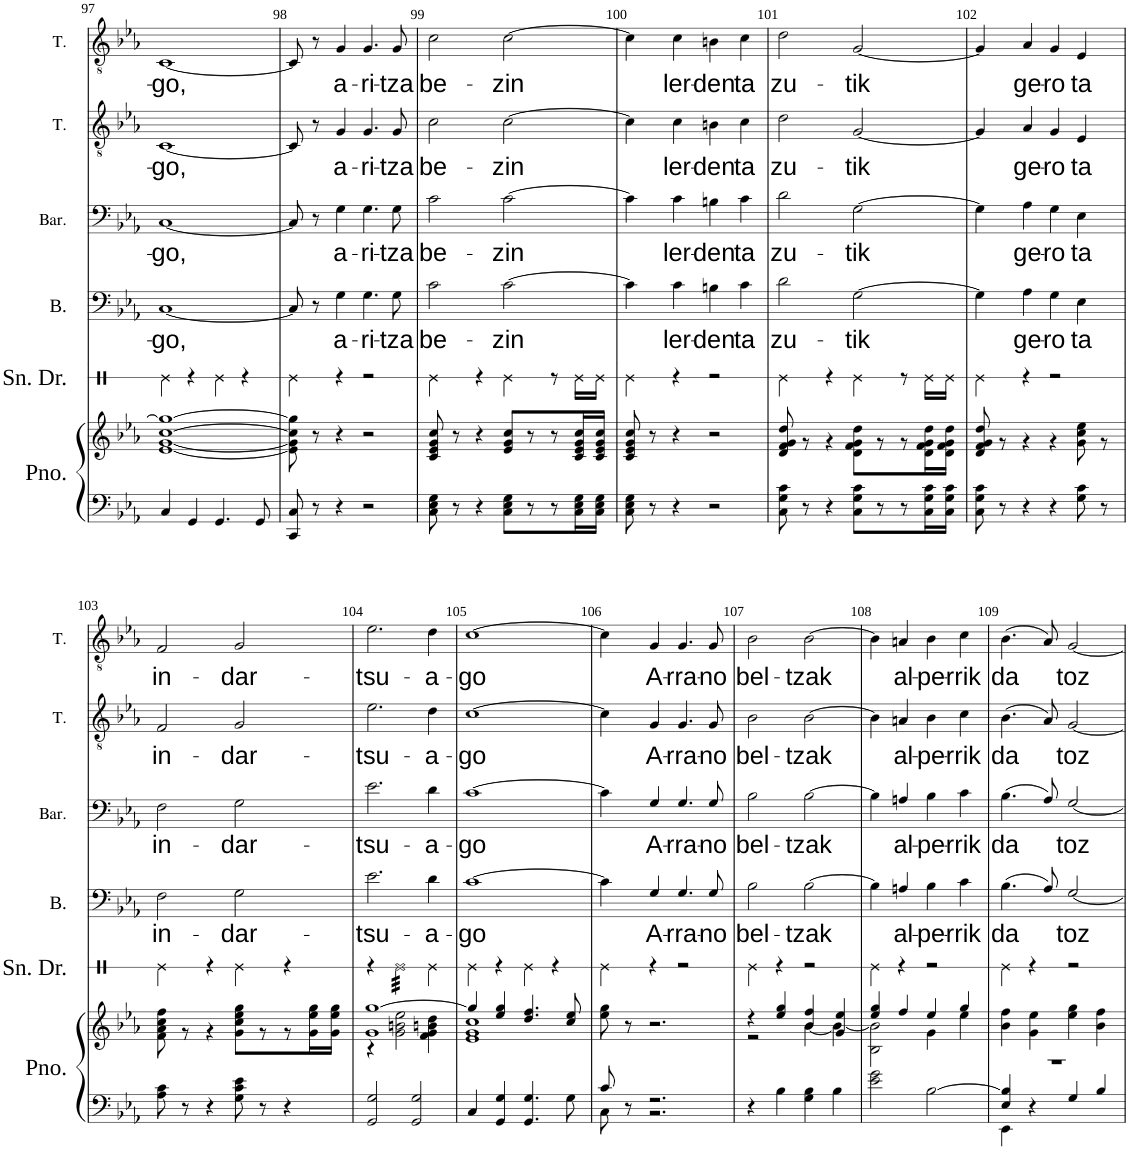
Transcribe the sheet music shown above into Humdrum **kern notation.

**kern	**kern	**kern	**text	**kern	**text	**kern	**text	**kern	**text
*part5	*part5	*part4	*part4	*part3	*part3	*part2	*part2	*part1	*part1
*staff6	*staff5	*staff4	*staff4	*staff3	*staff3	*staff2	*staff2	*staff1	*staff1
*I"Piano	*	*I"Basse	*	*I"Baryton	*	*I"Ténor	*	*I"Ténor	*
*I'Pno.	*	*I'B.	*	*I'Bar.	*	*I'T.	*	*I'T.	*
!!LO:PB:g=z
*clefF4	*clefG2	*clefF4	*	*clefF4	*	*clefGv2	*	*clefGv2	*
*k[b-e-a-]	*k[b-e-a-]	*k[b-e-a-]	*	*k[b-e-a-]	*	*k[b-e-a-]	*	*k[b-e-a-]	*
*M4/4	*M4/4	*M4/4	*	*M4/4	*	*M4/4	*	*M4/4	*
*met(c|)	*met(c|)	*met(c|)	*	*met(c|)	*	*met(c|)	*	*met(c|)	*
=97	=97	=97	=97	=97	=97	=97	=97	=97	=97
!	!	!	!LO:LY:b	!	!LO:LY:b	!	!LO:LY:b	!	!LO:LY:b
4C/	[1e- [1g [1cc 1gg_	[1C	-go,	[1C	-go,	[1C	-go,	[1C	-go,
4GG/	.	.	.	.	.	.	.	.	.
4.GG/	.	.	.	.	.	.	.	.	.
8GG/	.	.	.	.	.	.	.	.	.
=98	=98	=98	=98	=98	=98	=98	=98	=98	=98
8CC/ 8C/	8e-\] 8g\] 8cc\] 8gg\]	8C/]	.	8C/]	.	8C/]	.	8C/]	.
8r	8r	8r	.	8r	.	8r	.	8r	.
!	!	!	!LO:LY:b	!	!LO:LY:b	!	!LO:LY:b	!	!LO:LY:b
4r	4r	4G\	a-	4G\	a-	4G/	a-	4G/	a-
!	!	!	!LO:LY:b	!	!LO:LY:b	!	!LO:LY:b	!	!LO:LY:b
2r	2r	4.G\	-ri-	4.G\	-ri-	4.G/	-ri-	4.G/	-ri-
!	!	!	!LO:LY:b	!	!LO:LY:b	!	!LO:LY:b	!	!LO:LY:b
.	.	8G\	-tza	8G\	-tza	8G/	-tza	8G/	-tza
=99	=99	=99	=99	=99	=99	=99	=99	=99	=99
!	!	!	!LO:LY:b	!	!LO:LY:b	!	!LO:LY:b	!	!LO:LY:b
8C\ 8E-\ 8G\	8c/ 8e-/ 8g/ 8cc/	2c\	be-	2c\	be-	2c\	be-	2c\	be-
8r	8r	.	.	.	.	.	.	.	.
4r	4r	.	.	.	.	.	.	.	.
!	!	!	!LO:LY:b	!	!LO:LY:b	!	!LO:LY:b	!	!LO:LY:b
8C\ 8E-\ 8G\L	8e-/ 8g/ 8cc/L	[2c\	-zin	[2c\	-zin	[2c\	-zin	[2c\	-zin
8r	8r	.	.	.	.	.	.	.	.
8r	8r	.	.	.	.	.	.	.	.
16C\ 16E-\ 16G\L	16c/ 16e-/ 16g/ 16cc/L	.	.	.	.	.	.	.	.
16C\ 16E-\ 16G\JJ	16c/ 16e-/ 16g/ 16cc/JJ	.	.	.	.	.	.	.	.
=100	=100	=100	=100	=100	=100	=100	=100	=100	=100
8C\ 8E-\ 8G\	8c/ 8e-/ 8g/ 8cc/	4c\]	.	4c\]	.	4c\]	.	4c\]	.
8r	8r	.	.	.	.	.	.	.	.
!	!	!	!LO:LY:b	!	!LO:LY:b	!	!LO:LY:b	!	!LO:LY:b
4r	4r	4c\	ler-	4c\	ler-	4c\	ler-	4c\	ler-
!	!	!	!LO:LY:b	!	!LO:LY:b	!	!LO:LY:b	!	!LO:LY:b
2r	2r	4Bn\	-den	4Bn\	-den	4Bn\	-den	4Bn\	-den
!	!	!	!LO:LY:b	!	!LO:LY:b	!	!LO:LY:b	!	!LO:LY:b
.	.	4c\	ta	4c\	ta	4c\	ta	4c\	ta
=101	=101	=101	=101	=101	=101	=101	=101	=101	=101
*	*^	*	*	*	*	*	*	*	*
!	!	!	!	!LO:LY:b	!	!LO:LY:b	!	!LO:LY:b	!	!LO:LY:b
8C\ 8G\ 8c\	1ryy	8d/ 8f/ 8g/ 8dd/	2d\	zu-	2d\	zu-	2d\	zu-	2d\	zu-
8r	.	8r	.	.	.	.	.	.	.	.
4r	.	4r	.	.	.	.	.	.	.	.
!	!	!	!	!LO:LY:b	!	!LO:LY:b	!	!LO:LY:b	!	!LO:LY:b
8C\ 8G\ 8c\L	.	8d\ 8f\ 8g\ 8dd\L	[2G\	-tik	[2G\	-tik	[2G/	-tik	[2G/	-tik
8r	.	8r	.	.	.	.	.	.	.	.
8r	.	8r	.	.	.	.	.	.	.	.
16C\ 16G\ 16c\L	.	16d\ 16f\ 16g\ 16dd\L	.	.	.	.	.	.	.	.
16C\ 16G\ 16c\JJ	.	16d\ 16f\ 16g\ 16dd\JJ	.	.	.	.	.	.	.	.
=102	=102	=102	=102	=102	=102	=102	=102	=102	=102	=102
8C\ 8G\ 8c\	1ryy	8d/ 8f/ 8g/ 8dd/	4G\]	.	4G\]	.	4G/]	.	4G/]	.
8r	.	8r	.	.	.	.	.	.	.	.
!	!	!	!	!LO:LY:b	!	!LO:LY:b	!	!LO:LY:b	!	!LO:LY:b
4r	.	4r	4A-\	ge-	4A-\	ge-	4A-/	ge-	4A-/	ge-
!	!	!	!	!LO:LY:b	!	!LO:LY:b	!	!LO:LY:b	!	!LO:LY:b
4r	.	4r	4G\	-ro	4G\	-ro	4G/	-ro	4G/	-ro
!	!	!	!	!LO:LY:b	!	!LO:LY:b	!	!LO:LY:b	!	!LO:LY:b
8G\ 8c\	.	8g\ 8cc\ 8ee-\	4E-\	ta	4E-\	ta	4E-/	ta	4E-/	ta
8r	.	8r	.	.	.	.	.	.	.	.
!!LO:LB:g=z
=103	=103	=103	=103	=103	=103	=103	=103	=103	=103	=103
!	!	!	!	!LO:LY:b	!	!LO:LY:b	!	!LO:LY:b	!	!LO:LY:b
8A-\ 8c\	1ryy	8f\ 8a-\ 8cc\ 8ff\	2F\	in-	2F\	in-	2F/	in-	2F/	in-
8r	.	8r	.	.	.	.	.	.	.	.
4r	.	4r	.	.	.	.	.	.	.	.
!	!	!	!	!LO:LY:b	!	!LO:LY:b	!	!LO:LY:b	!	!LO:LY:b
8G\ 8c\ 8e-\	.	8g\ 8cc\ 8ee-\ 8gg\L	2G\	-dar-	2G\	-dar-	2G/	-dar-	2G/	-dar-
8r	.	8r	.	.	.	.	.	.	.	.
4r	.	8r	.	.	.	.	.	.	.	.
.	.	16g\ 16ee-\ 16gg\L	.	.	.	.	.	.	.	.
.	.	16g\ 16ee-\ 16gg\JJ	.	.	.	.	.	.	.	.
=104	=104	=104	=104	=104	=104	=104	=104	=104	=104	=104
!	!	!	!	!LO:LY:b	!	!LO:LY:b	!	!LO:LY:b	!	!LO:LY:b
2GG/ 2G/	1g [1gg	4r	2.e-\	-tsu-	2.e-\	-tsu-	2.e-\	-tsu-	2.e-\	-tsu-
.	.	2g\ 2bn\ 2ee-\	.	.	.	.	.	.	.	.
2GG/ 2G/	.	.	.	.	.	.	.	.	.	.
!	!	!	!	!LO:LY:b	!	!LO:LY:b	!	!LO:LY:b	!	!LO:LY:b
.	.	4f\ 4g\ 4bn\ 4dd\	4d\	-a-	4d\	-a-	4d\	-a-	4d\	-a-
=105	=105	=105	=105	=105	=105	=105	=105	=105	=105	=105
!	!	!	!	!LO:LY:b	!	!LO:LY:b	!	!LO:LY:b	!	!LO:LY:b
4C/	4gg/]	1e- 1g 1cc	[1c	-go	[1c	-go	[1c	-go	[1c	-go
4GG/ 4G/	4ee-/ 4gg/	.	.	.	.	.	.	.	.	.
4.GG/ 4.G/	4.dd/ 4.ff/	.	.	.	.	.	.	.	.	.
8G\	8cc/ 8ee-/	.	.	.	.	.	.	.	.	.
*	*v	*v	*	*	*	*	*	*	*	*
=106	=106	=106	=106	=106	=106	=106	=106	=106	=106
*^	*	*	*	*	*	*	*	*	*
8c/	8C\	8ee-\ 8gg\	4c\]	.	4c\]	.	4c\]	.	4c\]	.
8r	8ryy	8r	.	.	.	.	.	.	.	.
!	!	!	!	!LO:LY:b	!	!LO:LY:b	!	!LO:LY:b	!	!LO:LY:b
2.r	2.r	2.r	4G/	A-	4G/	A-	4G/	A-	4G/	A-
!	!	!	!	!LO:LY:b	!	!LO:LY:b	!	!LO:LY:b	!	!LO:LY:b
.	.	.	4.G/	-rra-	4.G/	-rra-	4.G/	-rra-	4.G/	-rra-
!	!	!	!	!LO:LY:b	!	!LO:LY:b	!	!LO:LY:b	!	!LO:LY:b
.	.	.	8G/	-no	8G/	-no	8G/	-no	8G/	-no
*v	*v	*	*	*	*	*	*	*	*	*
=107	=107	=107	=107	=107	=107	=107	=107	=107	=107
*	*^	*	*	*	*	*	*	*	*
!	!	!	!	!LO:LY:b	!	!LO:LY:b	!	!LO:LY:b	!	!LO:LY:b
4r	4r	2r	2B-\	bel-	2B-\	bel-	2B-\	bel-	2B-\	bel-
4B-\	4ee-/ 4gg/	.	.	.	.	.	.	.	.	.
!	!	!	!	!LO:LY:b	!	!LO:LY:b	!	!LO:LY:b	!	!LO:LY:b
4G\ 4B-\	4b-/ 4ff/	[4b-\	[2B-\	-tzak	[2B-\	-tzak	[2B-\	-tzak	[2B-\	-tzak
4B-\	4g/ 4ee-/	4b-\_	.	.	.	.	.	.	.	.
=108	=108	=108	=108	=108	=108	=108	=108	=108	=108	=108
2e-\ 2g\	4ee-/ 4gg/	2B-\ 2b-\]	4B-\]	.	4B-\]	.	4B-\]	.	4B-\]	.
!	!	!	!	!LO:LY:b	!	!LO:LY:b	!	!LO:LY:b	!	!LO:LY:b
.	4ff/	.	4An/	al-	4An/	al-	4An/	al-	4An/	al-
!	!	!	!	!LO:LY:b	!	!LO:LY:b	!	!LO:LY:b	!	!LO:LY:b
[2B-\	4ee-/	4g\	4B-\	-pe-	4B-\	-pe-	4B-\	-pe-	4B-\	-pe-
!	!	!	!	!LO:LY:b	!	!LO:LY:b	!	!LO:LY:b	!	!LO:LY:b
.	4gg/	4ee-\	4c\	-rrik	4c\	-rrik	4c\	-rrik	4c\	-rrik
=109	=109	=109	=109	=109	=109	=109	=109	=109	=109	=109
*^	*	*	*	*	*	*	*	*	*	*
!	!	!	!	!	!LO:LY:b	!	!LO:LY:b	!	!LO:LY:b	!	!LO:LY:b
4E-/ 4B-/]	4EE-\	4b-\ 4ff\	1r	(4.B-\	da	(4.B-\	da	(4.B-\	da	(4.B-\	da
4r	2.ryy	4g\ 4ee-\	.	.	.	.	.	.	.	.	.
.	.	.	.	8A-/)	.	8A-/)	.	8A-/)	.	8A-/)	.
!	!	!	!	!	!LO:LY:b	!	!LO:LY:b	!	!LO:LY:b	!	!LO:LY:b
4G/	.	4ee-\ 4gg\	.	[2G/	toz	[2G/	toz	[2G/	toz	[2G/	toz
4B-/	.	4b-\ 4ff\	.	.	.	.	.	.	.	.	.
*v	*v	*	*	*	*	*	*	*	*	*	*
*	*v	*v	*	*	*	*	*	*	*	*
=	=	=	=	=	=	=	=	=	=
*-	*-	*-	*-	*-	*-	*-	*-	*-	*-
